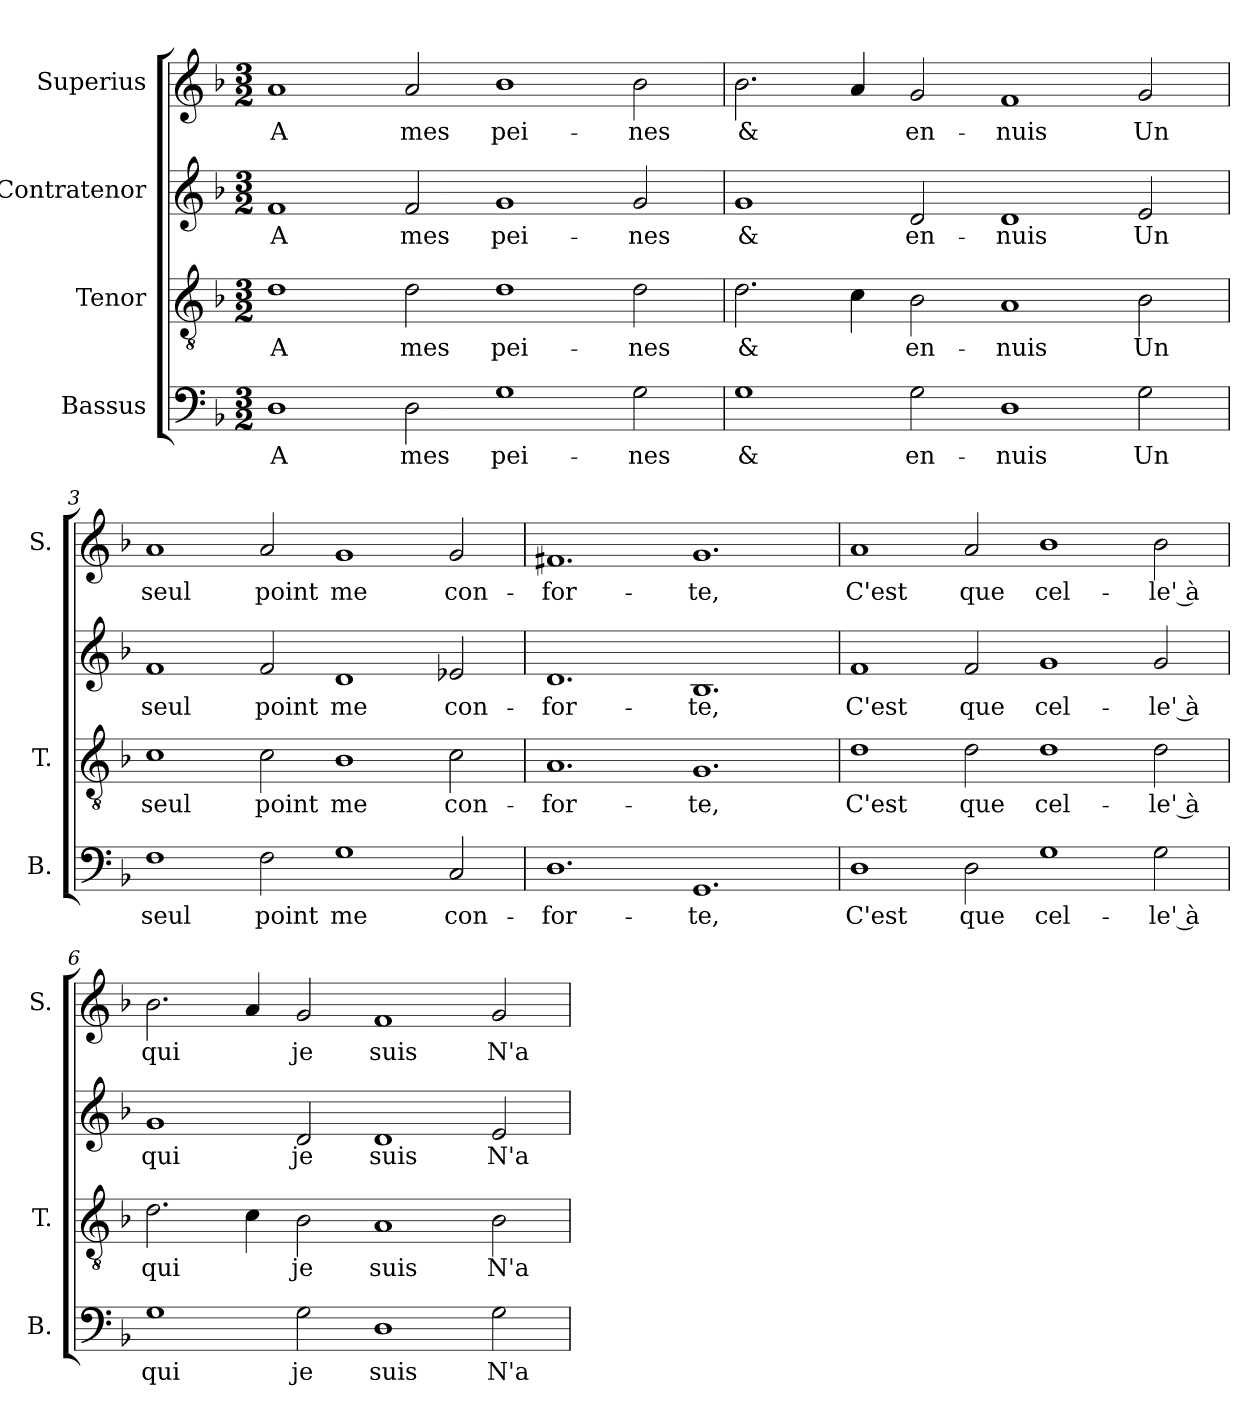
**kern	**text	**kern	**text	**kern	**text	**kern	**text
*part4	*part4	*part3	*part3	*part2	*part2	*part1	*part1
*staff4	*staff4	*staff3	*staff3	*staff2	*staff2	*staff1	*staff1
*I"Bassus	*	*I"Tenor	*	*I"Contratenor	*	*I"Superius	*
*I'B.	*	*I'T.	*	*	*	*I'S.	*
*clefF4	*	*clefGv2	*	*clefG2	*	*clefG2	*
*k[b-]	*	*k[b-]	*	*k[b-]	*	*k[b-]	*
*F:	*	*F:	*	*F:	*	*F:	*
*M3/2	*	*M3/2	*	*M3/2	*	*M3/2	*
=1	=1	=1	=1	=1	=1	=1	=1
1D\	A	1d\	A	1f/	A	1a/	A
2D\	mes	2d\	mes	2f/	mes	2a/	mes
1G\	pei-	1d\	pei-	1g/	pei-	1b-\	pei-
2G\	-nes	2d\	-nes	2g/	-nes	2b-\	-nes
=2	=2	=2	=2	=2	=2	=2	=2
1G\	&	2.d\	&	1g/	&	2.b-\	&
.	.	4c\	.	.	.	4a/	.
2G\	en-	2B-\	en-	2d/	en-	2g/	en-
1D\	-nuis	1A/	-nuis	1d/	-nuis	1f/	-nuis
2G\	Un	2B-\	Un	2e/	Un	2g/	Un
=3	=3	=3	=3	=3	=3	=3	=3
1F\	seul	1c\	seul	1f/	seul	1a/	seul
2F\	point	2c\	point	2f/	point	2a/	point
1G\	me	1B-\	me	1d/	me	1g/	me
2C/	con-	2c\	con-	2e-X/	con-	2g/	con-
=4	=4	=4	=4	=4	=4	=4	=4
1.D\	-for-	1.A/	-for-	1.d/	-for-	1.f#X/	-for-
1.GG/	-te,	1.G/	-te,	1.B-/	-te,	1.g/	-te,
!!LO:LB:g=z
=5	=5	=5	=5	=5	=5	=5	=5
1D\	C'est	1d\	C'est	1f/	C'est	1a/	C'est
2D\	que	2d\	que	2f/	que	2a/	que
1G\	cel-	1d\	cel-	1g/	cel-	1b-\	cel-
2G\	-le' à	2d\	-le' à	2g/	-le' à	2b-\	-le' à
=6	=6	=6	=6	=6	=6	=6	=6
1G\	qui	2.d\	qui	1g/	qui	2.b-\	qui
.	.	4c\	.	.	.	4a/	.
2G\	je	2B-\	je	2d/	je	2g/	je
1D\	suis	1A/	suis	1d/	suis	1f/	suis
2G\	N'a	2B-\	N'a	2e/	N'a	2g/	N'a
=	=	=	=	=	=	=	=
*-	*-	*-	*-	*-	*-	*-	*-
